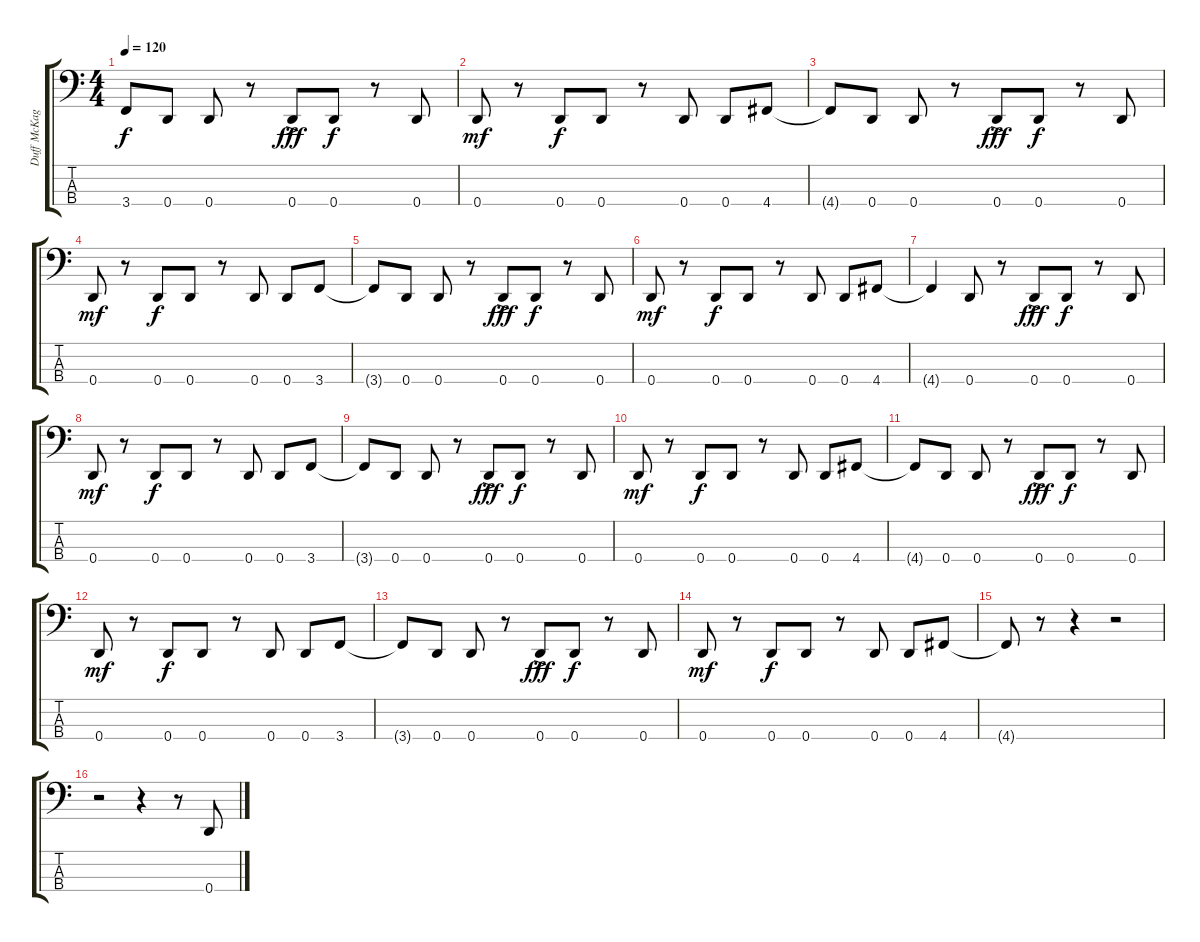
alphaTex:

\track ("Duff McKagan" "Duff McKag") {instrument electricbassfinger}
\staff {score tabs}
\tuning (G2 D2 A1 D1) {hide}
\ts (4 4)
\tempo 120
\clef f4
\ks c
3.4{t}.8{dy f} 0.4.8 0.4.8 r.8 0.4{ac}.8{dy fff} 0.4.8{dy f} r.8 0.4.8 |
0.4.8{dy mf} r.8 0.4.8{dy f} 0.4.8 r.8 0.4.8 0.4.8 4.4.8 |
4.4{t}.8 0.4.8 0.4.8 r.8 0.4{ac}.8{dy fff} 0.4.8{dy f} r.8 0.4.8 |
0.4.8{dy mf} r.8 0.4.8{dy f} 0.4.8 r.8 0.4.8 0.4.8 3.4.8 |
3.4{t}.8 0.4.8 0.4.8 r.8 0.4{ac}.8{dy fff} 0.4.8{dy f} r.8 0.4.8 |
0.4.8{dy mf} r.8 0.4.8{dy f} 0.4.8 r.8 0.4.8 0.4.8 4.4.8 |
4.4{t}.4 0.4.8 r.8 0.4{ac}.8{dy fff} 0.4.8{dy f} r.8 0.4.8 |
0.4.8{dy mf} r.8 0.4.8{dy f} 0.4.8 r.8 0.4.8 0.4.8 3.4.8 |
3.4{t}.8 0.4.8 0.4.8 r.8 0.4{ac}.8{dy fff} 0.4.8{dy f} r.8 0.4.8 |
0.4.8{dy mf} r.8 0.4.8{dy f} 0.4.8 r.8 0.4.8 0.4.8 4.4.8 |
4.4{t}.8 0.4.8 0.4.8 r.8 0.4{ac}.8{dy fff} 0.4.8{dy f} r.8 0.4.8 |
0.4.8{dy mf} r.8 0.4.8{dy f} 0.4.8 r.8 0.4.8 0.4.8 3.4.8 |
3.4{t}.8 0.4.8 0.4.8 r.8 0.4{ac}.8{dy fff} 0.4.8{dy f} r.8 0.4.8 |
0.4.8{dy mf} r.8 0.4.8{dy f} 0.4.8 r.8 0.4.8 0.4.8 4.4.8 |
4.4{t}.8 r.8 r.4 r.2 |
r.2 r.4 r.8 0.4.8{instrument slapbass1}
